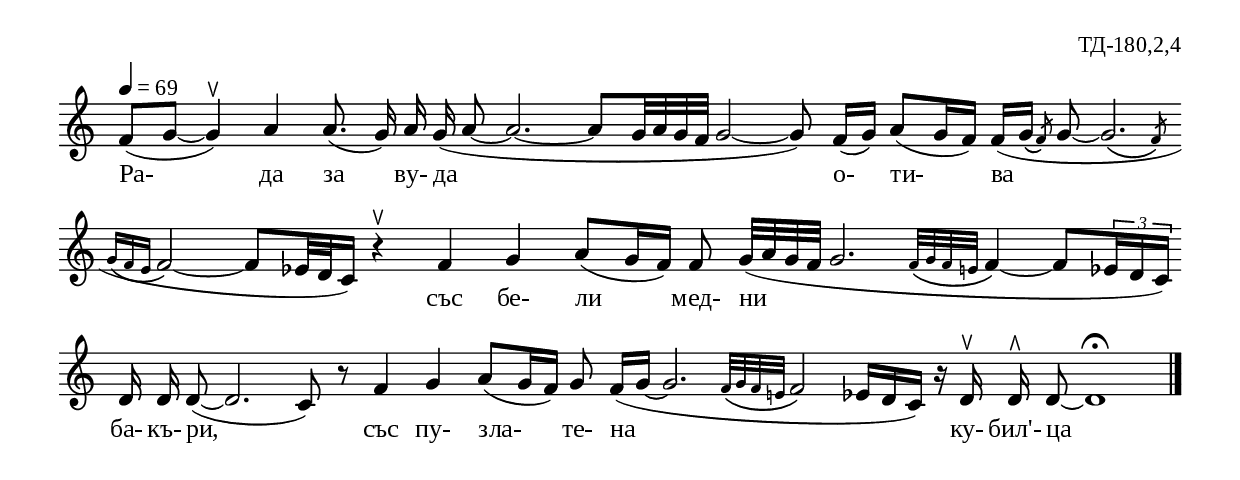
%{
td_180_2_04a
%}

\include "td-preamble.ly"

\score {
\relative c' {
\tempo 4 = 69
\cadenzaOn
f8[( g]~ g4^\ltoe) a a8.(\noBeam g16) a g\noBeam( a8~ a2.~ a8[ g32 a g f] g2~ g8)
f16[( g]) a8[( g16 f])
\bar ""
f16[( \afterGrace g]\( { \stdB f8\) \stdE } g~ \afterGrace g2.\( { \stdB f8\) \stdE } \bar ""
\grace { g16[\( f e] } f2\)~ \bar "" f8[ ees32 d c16]) \bar "" r4^\ltoe \bar "" 
f g a8[( g16 f]) f8 \bar ""
g32[( a g f] g2.
\bar ""
\grace { f32[\( g f e] } f4\)~ f8[ \times 2/3 { ees16 d c]) } \bar ""
d16 d\noBeam
d8(~ d2. c8) r \bar "" f4 g \bar "" a8[( g16 f])
\bar ""
g8 f16[( g]~ g2. \grace { f32[\( g f e] } f2\) ees!16[ d c]) r16 \bar ""
d^\ltoe d\noBeam^\rtoe d8~ d1\fermata
 \bar "|." 
}
\addlyrics { Ра- да за ву- да о- ти- ва със бе- ли мед- ни ба- къ- ри, 
със пу- зла- те- на ку- бил'- ца }
%
\layout {
   \context { 
	    \Staff \remove "Time_signature_engraver" } 
  indent = #0
  line-width = 190\mm
  ragged-right=##f
}
%
\midi { 
	\context {
		\Score tempoWholesPerMinute = #(ly:make-moment 69 4)
		}
	}
}
%
\header{
  opus = "ТД-180,2,4"
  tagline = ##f
}


